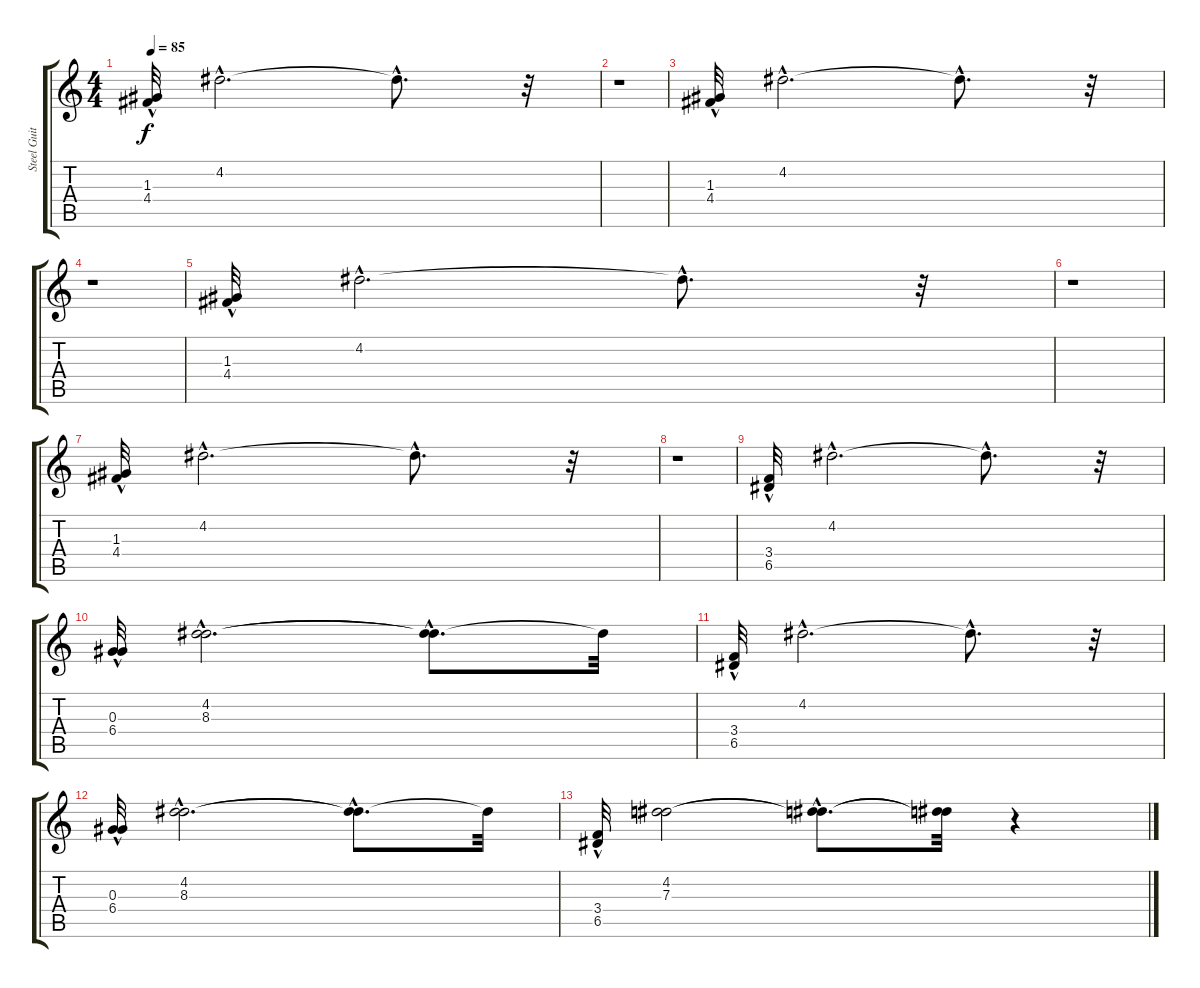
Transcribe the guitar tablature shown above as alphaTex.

\track ("Steel Guitar" "Steel Guit") {instrument acousticguitarsteel}
\staff {score tabs}
\tuning (E4 B3 G3 D3 A2 E2) {hide}
\ts (4 4)
\tempo 85
\clef g2
\ks c
(1.3{hac} 4.4{hac}).32{dy f} 4.2{hac}.2{d} 4.2{hac t}.8{d} r.32 |
r.1 |
(1.3{hac} 4.4{hac}).32 4.2{hac}.2{d} 4.2{hac t}.8{d} r.32 |
r.1 |
(1.3{hac} 4.4{hac}).32 4.2{hac}.2{d} 4.2{hac t}.8{d} r.32 |
r.1 |
(1.3{hac} 4.4{hac}).32 4.2{hac}.2{d} 4.2{hac t}.8{d} r.32 |
r.1 |
(3.4{hac} 6.5{hac}).32 4.2{hac}.2{d} 4.2{hac t}.8{d} r.32 |
(0.3{hac} 6.4).32 (4.2{hac} 8.3{hac}).2{d} (4.2{hac t} 8.3{hac t}).8{d} 4.2{t}.32 |
(3.4{hac} 6.5{hac}).32 4.2{hac}.2{d} 4.2{hac t}.8{d} r.32 |
(0.3{hac} 6.4).32 (4.2{hac} 8.3{hac}).2{d} (4.2{hac t} 8.3{hac t}).8{d} 4.2{t}.32 |
(3.4 6.5{hac}).32 (4.2 7.3).2 (4.2{hac t} 7.3{hac t}).8{d} (4.2{t} 7.3{t}).32 r.4
